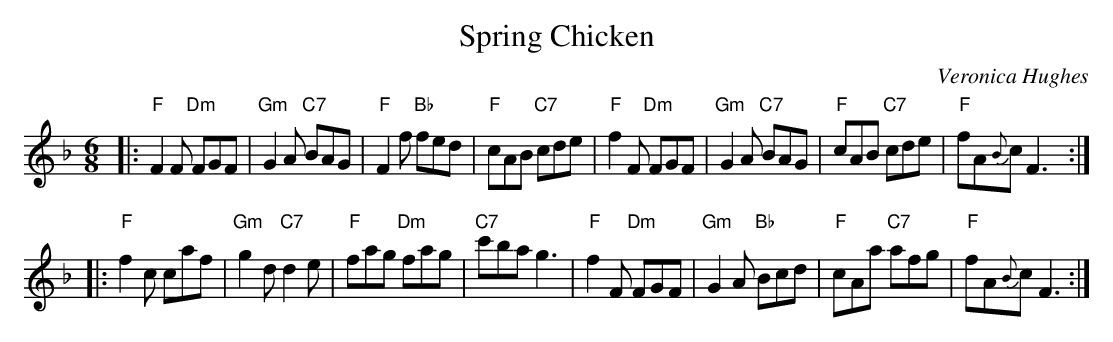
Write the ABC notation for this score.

X:1
T: Spring Chicken
C: Veronica Hughes
M: 6/8
L: 1/8
K: F
|: "F"F2F "Dm"FGF | "Gm"G2A "C7"BAG | "F"F2f "Bb"fed | "F"cAB "C7"cde \
|  "F"f2F "Dm"FGF | "Gm"G2A "C7"BAG | "F"cAB "C7"cde | "F"fA{B}c F3 :|
|: "F"f2c caf | "Gm"g2d "C7"d2e | "F"fag "Dm"fag | "C7"c'ba g3 \
|  "F"f2F "Dm"FGF | "Gm"G2A "Bb"Bcd | "F"cAa "C7"afg | "F"fA{B}c F3 :|
